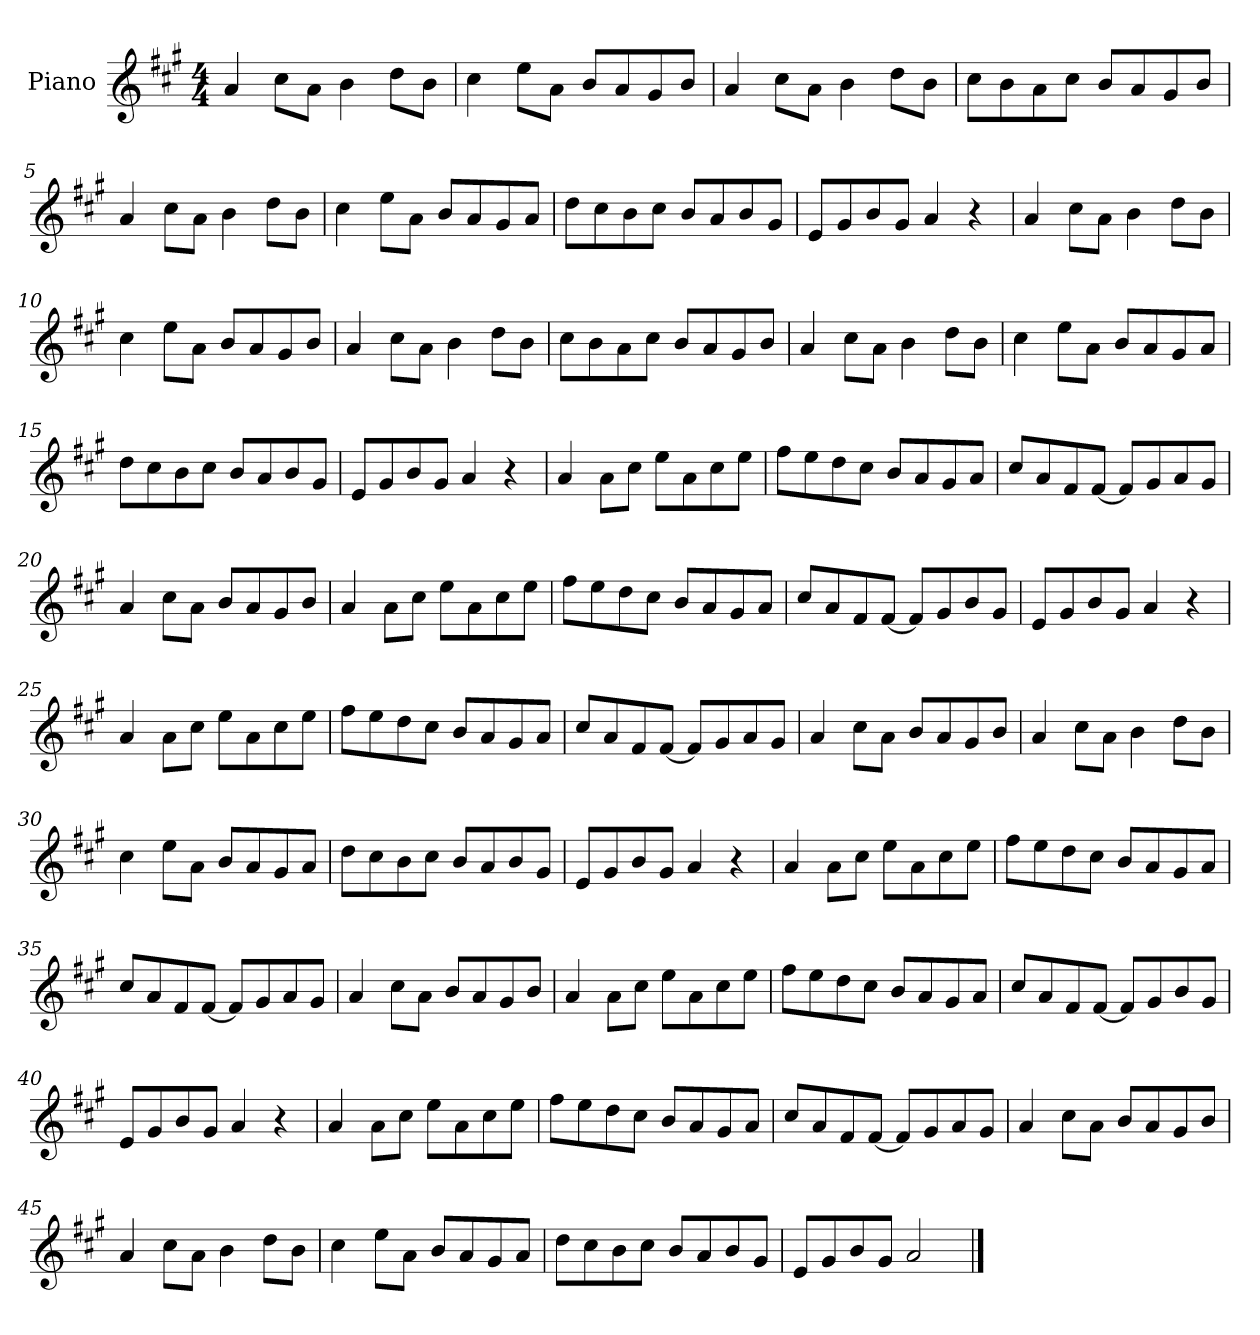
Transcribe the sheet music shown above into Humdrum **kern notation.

**kern
*part1
*staff1
*I"Piano
*I'Pno
*clefG2
*k[f#c#g#]
*M4/4
=1
4a/
8cc#\L
8a\J
4b\
8dd\L
8b\J
=2
4cc#\
8ee\L
8a\J
8b/L
8a/
8g#/
8b/J
=3
4a/
8cc#\L
8a\J
4b\
8dd\L
8b\J
=4
8cc#\L
8b\
8a\
8cc#\J
8b/L
8a/
8g#/
8b/J
=5
4a/
8cc#\L
8a\J
4b\
8dd\L
8b\J
=6
4cc#\
8ee\L
8a\J
8b/L
8a/
8g#/
8a/J
=7
8dd\L
8cc#\
8b\
8cc#\J
8b/L
8a/
8b/
8g#/J
=8
8e/L
8g#/
8b/
8g#/J
4a/
4r
=9
4a/
8cc#\L
8a\J
4b\
8dd\L
8b\J
=10
4cc#\
8ee\L
8a\J
8b/L
8a/
8g#/
8b/J
=11
4a/
8cc#\L
8a\J
4b\
8dd\L
8b\J
=12
8cc#\L
8b\
8a\
8cc#\J
8b/L
8a/
8g#/
8b/J
=13
4a/
8cc#\L
8a\J
4b\
8dd\L
8b\J
=14
4cc#\
8ee\L
8a\J
8b/L
8a/
8g#/
8a/J
=15
8dd\L
8cc#\
8b\
8cc#\J
8b/L
8a/
8b/
8g#/J
=16
8e/L
8g#/
8b/
8g#/J
4a/
4r
=17
4a/
8a\L
8cc#\J
8ee\L
8a\
8cc#\
8ee\J
=18
8ff#\L
8ee\
8dd\
8cc#\J
8b/L
8a/
8g#/
8a/J
=19
8cc#/L
8a/
8f#/
[8f#/J
8f#/L]
8g#/
8a/
8g#/J
=20
4a/
8cc#\L
8a\J
8b/L
8a/
8g#/
8b/J
=21
4a/
8a\L
8cc#\J
8ee\L
8a\
8cc#\
8ee\J
=22
8ff#\L
8ee\
8dd\
8cc#\J
8b/L
8a/
8g#/
8a/J
=23
8cc#/L
8a/
8f#/
[8f#/J
8f#/L]
8g#/
8b/
8g#/J
=24
8e/L
8g#/
8b/
8g#/J
4a/
4r
=25
4a/
8a\L
8cc#\J
8ee\L
8a\
8cc#\
8ee\J
=26
8ff#\L
8ee\
8dd\
8cc#\J
8b/L
8a/
8g#/
8a/J
=27
8cc#/L
8a/
8f#/
[8f#/J
8f#/L]
8g#/
8a/
8g#/J
=28
4a/
8cc#\L
8a\J
8b/L
8a/
8g#/
8b/J
=29
4a/
8cc#\L
8a\J
4b\
8dd\L
8b\J
=30
4cc#\
8ee\L
8a\J
8b/L
8a/
8g#/
8a/J
=31
8dd\L
8cc#\
8b\
8cc#\J
8b/L
8a/
8b/
8g#/J
=32
8e/L
8g#/
8b/
8g#/J
4a/
4r
=33
4a/
8a\L
8cc#\J
8ee\L
8a\
8cc#\
8ee\J
=34
8ff#\L
8ee\
8dd\
8cc#\J
8b/L
8a/
8g#/
8a/J
=35
8cc#/L
8a/
8f#/
[8f#/J
8f#/L]
8g#/
8a/
8g#/J
=36
4a/
8cc#\L
8a\J
8b/L
8a/
8g#/
8b/J
=37
4a/
8a\L
8cc#\J
8ee\L
8a\
8cc#\
8ee\J
=38
8ff#\L
8ee\
8dd\
8cc#\J
8b/L
8a/
8g#/
8a/J
=39
8cc#/L
8a/
8f#/
[8f#/J
8f#/L]
8g#/
8b/
8g#/J
=40
8e/L
8g#/
8b/
8g#/J
4a/
4r
=41
4a/
8a\L
8cc#\J
8ee\L
8a\
8cc#\
8ee\J
=42
8ff#\L
8ee\
8dd\
8cc#\J
8b/L
8a/
8g#/
8a/J
=43
8cc#/L
8a/
8f#/
[8f#/J
8f#/L]
8g#/
8a/
8g#/J
=44
4a/
8cc#\L
8a\J
8b/L
8a/
8g#/
8b/J
=45
4a/
8cc#\L
8a\J
4b\
8dd\L
8b\J
=46
4cc#\
8ee\L
8a\J
8b/L
8a/
8g#/
8a/J
=47
8dd\L
8cc#\
8b\
8cc#\J
8b/L
8a/
8b/
8g#/J
=48
8e/L
8g#/
8b/
8g#/J
2a/
==
*-
